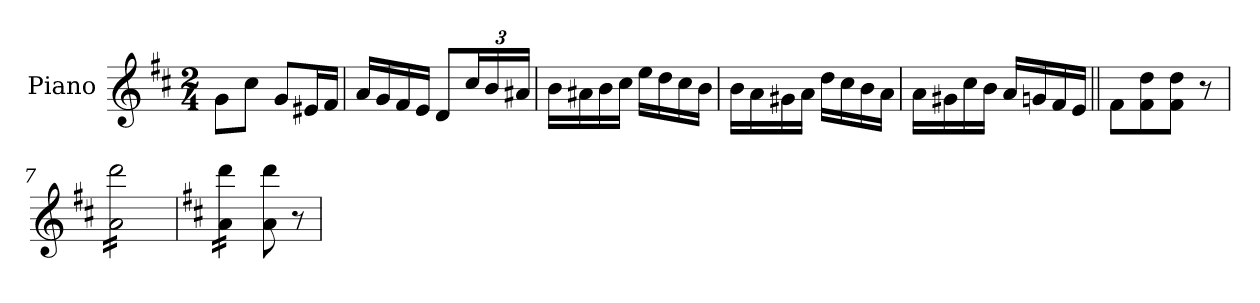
**kern
*part1
*staff1
*I"Piano
*I'Pno.
*clefG2
*k[f#c#]
*M2/4
=1
8g\L
8cc#\J
8g/L
16e#X/L
16f#/JJ
=2
16a/LL
16g/
16f#/
16e/JJ
8d/L
*Xbrackettup
24cc#/L
24b/
24a#X/JJ
=3
16b\LL
16a#X\
16b\
16cc#\JJ
16ee\LL
16dd\
16cc#\
16b\JJ
=4
16b\LL
16a\
16g#X\
16a\JJ
16dd\LL
16cc#\
16b\
16a\JJ
=5
16a\LL
16g#X\
16cc#\
16b\JJ
16a/LL
16gn/
16f#/
16e/JJ
=6||
8f#\L
8f#\ 8dd\
8f#\ 8dd\J
8r
=7
*tremolo
16a\ 16ddd\LL
16a\ 16ddd\
16a\ 16ddd\
16a\ 16ddd\
16a\ 16ddd\
16a\ 16ddd\
16a\ 16ddd\
16a\ 16ddd\JJ
=8
*k[f#c#]
16a\ 16ddd\LL
16a\ 16ddd\
16a\ 16ddd\
16a\ 16ddd\JJ
*Xtremolo
8a\ 8ddd\
8r
=
*-
